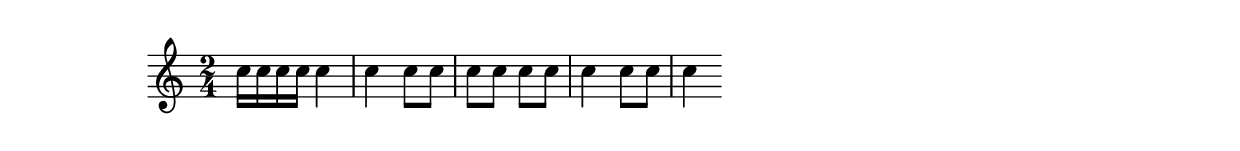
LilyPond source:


\version "2.10.0"
\header {
  
  texidoc = "Notes that are shorter than the common shortest note get a
space (i.e. without the space needed for the note) proportional to
their duration. So, the 16th notes get 1/2 of the space of an eigth note.
The total distance for a 16th (which includes note head) is 3/4 of the
eighth note. "

}

\layout { ragged-right = ##t}

\relative c''
{
  \time 2/4 
  c16 c c c c4 c4
  c8 c8 c8 c8
  c8 c8 c4
  c8 c8 c4

}




